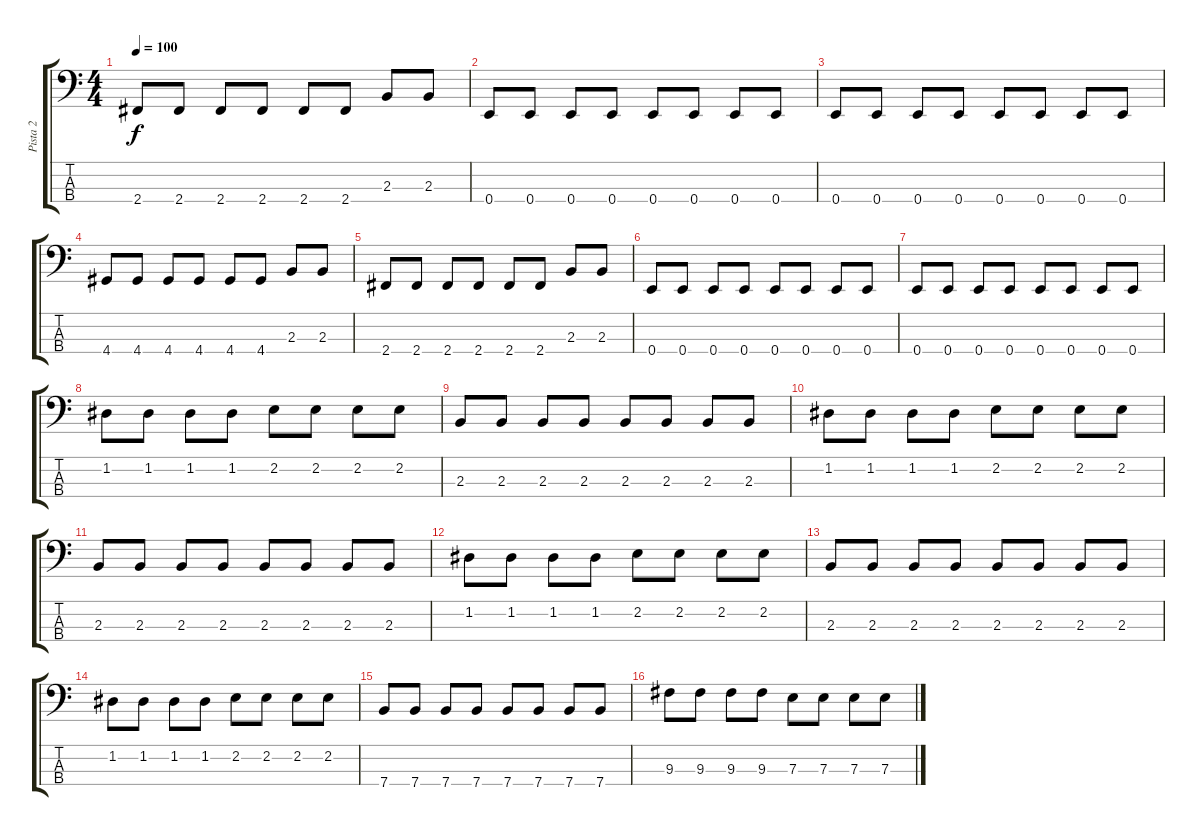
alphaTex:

\track ("Pista 2" "Pista 2") {instrument electricbassfinger}
\staff {score tabs}
\tuning (G2 D2 A1 E1) {hide}
\ts (4 4)
\tempo 100
\clef f4
\ks c
2.4.8{dy f} 2.4.8 2.4.8 2.4.8 2.4.8 2.4.8 2.3.8 2.3.8 |
0.4.8 0.4.8 0.4.8 0.4.8 0.4.8 0.4.8 0.4.8 0.4.8 |
0.4.8 0.4.8 0.4.8 0.4.8 0.4.8 0.4.8 0.4.8 0.4.8 |
4.4.8 4.4.8 4.4.8 4.4.8 4.4.8 4.4.8 2.3.8 2.3.8 |
2.4.8 2.4.8 2.4.8 2.4.8 2.4.8 2.4.8 2.3.8 2.3.8 |
0.4.8 0.4.8 0.4.8 0.4.8 0.4.8 0.4.8 0.4.8 0.4.8 |
0.4.8 0.4.8 0.4.8 0.4.8 0.4.8 0.4.8 0.4.8 0.4.8 |
1.2.8 1.2.8 1.2.8 1.2.8 2.2.8 2.2.8 2.2.8 2.2.8 |
2.3.8 2.3.8 2.3.8 2.3.8 2.3.8 2.3.8 2.3.8 2.3.8 |
1.2.8 1.2.8 1.2.8 1.2.8 2.2.8 2.2.8 2.2.8 2.2.8 |
2.3.8 2.3.8 2.3.8 2.3.8 2.3.8 2.3.8 2.3.8 2.3.8 |
1.2.8 1.2.8 1.2.8 1.2.8 2.2.8 2.2.8 2.2.8 2.2.8 |
2.3.8 2.3.8 2.3.8 2.3.8 2.3.8 2.3.8 2.3.8 2.3.8 |
1.2.8 1.2.8 1.2.8 1.2.8 2.2.8 2.2.8 2.2.8 2.2.8 |
7.4.8 7.4.8 7.4.8 7.4.8 7.4.8 7.4.8 7.4.8 7.4.8 |
9.3.8 9.3.8 9.3.8 9.3.8 7.3.8 7.3.8 7.3.8 7.3.8
